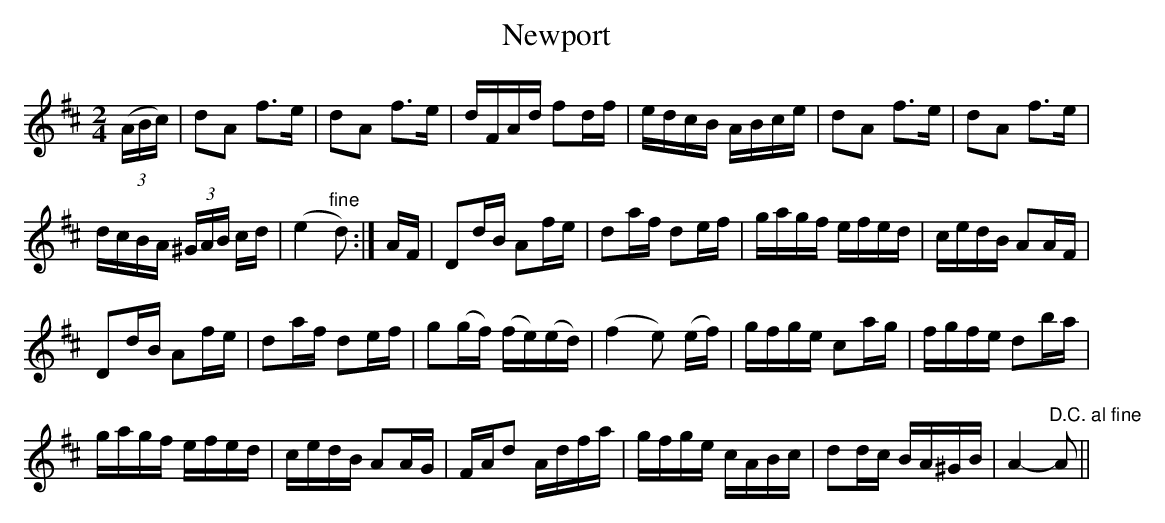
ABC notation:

X:1
T:Newport
M:2/4
L:1/16
Q:1/4=100
K:D
(3(ABc)|d2A2 f3e|d2A2 f3e|dFAd f2df|edcB ABce|d2A2 f3e|d2A2 f3e|
dcBA (3^GAB cd|(e4 "^fine"d2):|AF|D2dB A2fe|d2af d2ef|gagf efed|cedB A2AF|
D2dB A2fe|d2af d2ef|g2(gf) (fe)(ed)|(f4 e2) (ef)|gfge c2ag|fgfe d2ba|
gagf efed|cedB A2AG|FAd2 Adfa|gfge cABc|d2dc BA^GB|A4-"^D.C. al fine"A2||
